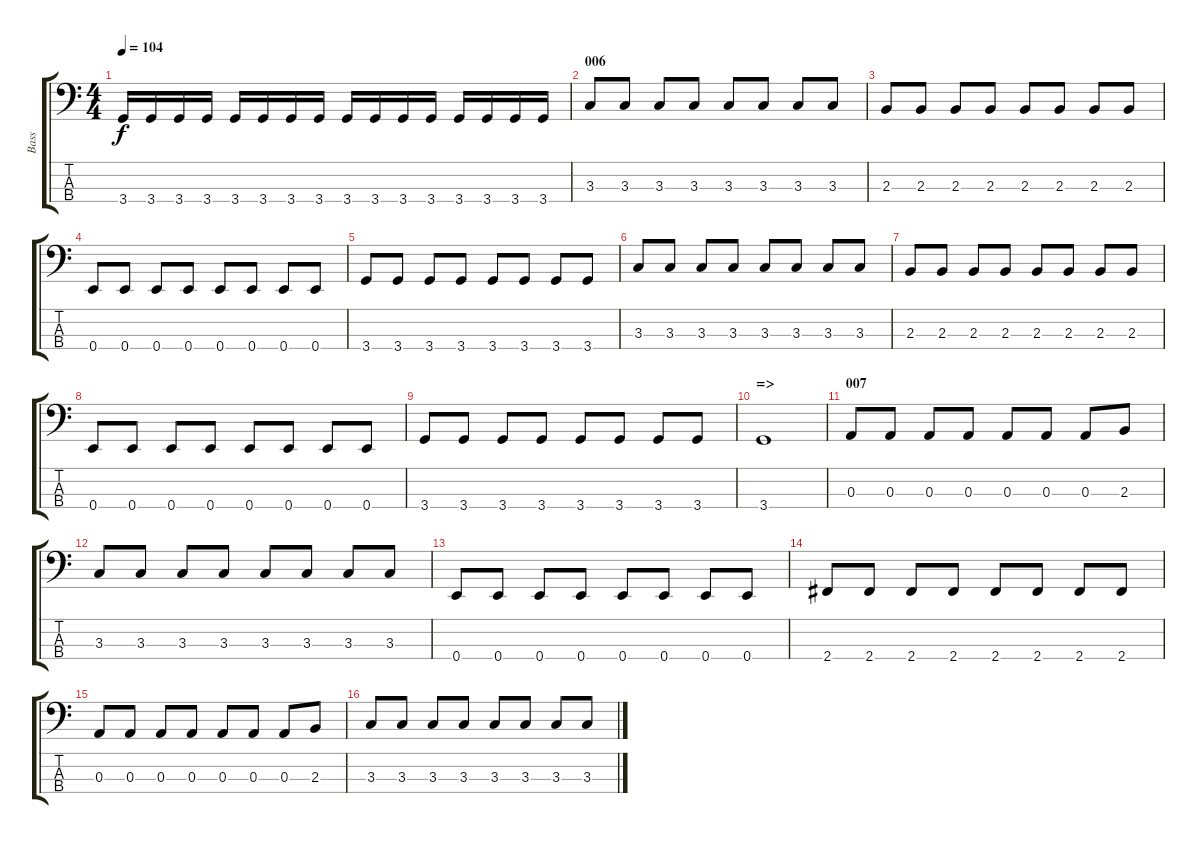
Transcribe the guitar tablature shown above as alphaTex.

\track ("Bass" "Bass") {instrument electricbassfinger}
\staff {score tabs}
\tuning (G2 D2 A1 E1) {hide}
\ts (4 4)
\tempo 104
\clef f4
\ks c
3.4.16{dy f} 3.4.16 3.4.16 3.4.16 3.4.16 3.4.16 3.4.16 3.4.16 3.4.16 3.4.16 3.4.16 3.4.16 3.4.16 3.4.16 3.4.16 3.4.16 |
\section ("" "006")
3.3.8 3.3.8 3.3.8 3.3.8 3.3.8 3.3.8 3.3.8 3.3.8 |
2.3.8 2.3.8 2.3.8 2.3.8 2.3.8 2.3.8 2.3.8 2.3.8 |
0.4.8 0.4.8 0.4.8 0.4.8 0.4.8 0.4.8 0.4.8 0.4.8 |
3.4.8 3.4.8 3.4.8 3.4.8 3.4.8 3.4.8 3.4.8 3.4.8 |
3.3.8 3.3.8 3.3.8 3.3.8 3.3.8 3.3.8 3.3.8 3.3.8 |
2.3.8 2.3.8 2.3.8 2.3.8 2.3.8 2.3.8 2.3.8 2.3.8 |
0.4.8 0.4.8 0.4.8 0.4.8 0.4.8 0.4.8 0.4.8 0.4.8 |
3.4.8 3.4.8 3.4.8 3.4.8 3.4.8 3.4.8 3.4.8 3.4.8 |
\section ("" "=>")
3.4.1 |
\section ("" "007")
0.3.8 0.3.8 0.3.8 0.3.8 0.3.8 0.3.8 0.3.8 2.3.8 |
3.3.8 3.3.8 3.3.8 3.3.8 3.3.8 3.3.8 3.3.8 3.3.8 |
0.4.8 0.4.8 0.4.8 0.4.8 0.4.8 0.4.8 0.4.8 0.4.8 |
2.4.8 2.4.8 2.4.8 2.4.8 2.4.8 2.4.8 2.4.8 2.4.8 |
0.3.8 0.3.8 0.3.8 0.3.8 0.3.8 0.3.8 0.3.8 2.3.8 |
3.3.8 3.3.8 3.3.8 3.3.8 3.3.8 3.3.8 3.3.8 3.3.8
